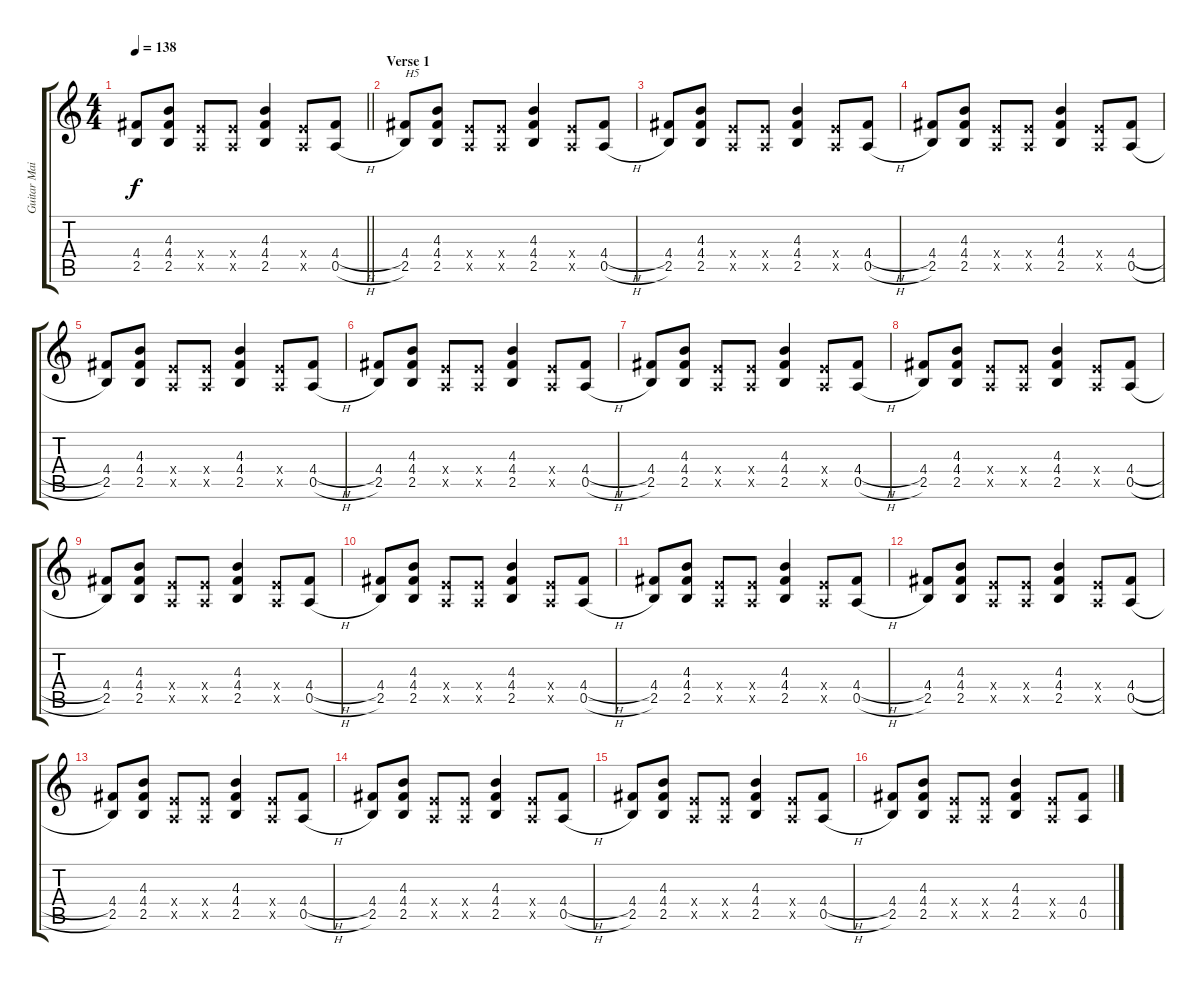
\track ("Guitar Main" "Guitar Mai") {instrument overdrivenguitar}
\staff {score tabs}
\tuning (E4 B3 G3 D3 A2 E2) {hide}
\ts (4 4)
\tempo 138
\clef g2
\barLineRight lightlight
\ks c
(4.4 2.5).8{dy f} (4.3 4.4 2.5).8 (2.4{x} 0.5{x}).8 (2.4{x} 0.5{x}).8 (4.3 4.4 2.5).4 (2.4{x} 0.5{x}).8 (4.4{h} 0.5{h}).8 |
\section ("" "Verse 1")
(4.4 2.5).8{txt "H5"} (4.3 4.4 2.5).8 (2.4{x} 0.5{x}).8 (2.4{x} 0.5{x}).8 (4.3 4.4 2.5).4 (2.4{x} 0.5{x}).8 (4.4{h} 0.5{h}).8 |
(4.4 2.5).8 (4.3 4.4 2.5).8 (2.4{x} 0.5{x}).8 (2.4{x} 0.5{x}).8 (4.3 4.4 2.5).4 (2.4{x} 0.5{x}).8 (4.4{h} 0.5{h}).8 |
(4.4 2.5).8 (4.3 4.4 2.5).8 (2.4{x} 0.5{x}).8 (2.4{x} 0.5{x}).8 (4.3 4.4 2.5).4 (2.4{x} 0.5{x}).8 (4.4{h} 0.5{h}).8 |
(4.4 2.5).8 (4.3 4.4 2.5).8 (2.4{x} 0.5{x}).8 (2.4{x} 0.5{x}).8 (4.3 4.4 2.5).4 (2.4{x} 0.5{x}).8 (4.4{h} 0.5{h}).8 |
(4.4 2.5).8 (4.3 4.4 2.5).8 (2.4{x} 0.5{x}).8 (2.4{x} 0.5{x}).8 (4.3 4.4 2.5).4 (2.4{x} 0.5{x}).8 (4.4{h} 0.5{h}).8 |
(4.4 2.5).8 (4.3 4.4 2.5).8 (2.4{x} 0.5{x}).8 (2.4{x} 0.5{x}).8 (4.3 4.4 2.5).4 (2.4{x} 0.5{x}).8 (4.4{h} 0.5{h}).8 |
(4.4 2.5).8 (4.3 4.4 2.5).8 (2.4{x} 0.5{x}).8 (2.4{x} 0.5{x}).8 (4.3 4.4 2.5).4 (2.4{x} 0.5{x}).8 (4.4{h} 0.5{h}).8 |
(4.4 2.5).8 (4.3 4.4 2.5).8 (2.4{x} 0.5{x}).8 (2.4{x} 0.5{x}).8 (4.3 4.4 2.5).4 (2.4{x} 0.5{x}).8 (4.4{h} 0.5{h}).8 |
(4.4 2.5).8 (4.3 4.4 2.5).8 (2.4{x} 0.5{x}).8 (2.4{x} 0.5{x}).8 (4.3 4.4 2.5).4 (2.4{x} 0.5{x}).8 (4.4{h} 0.5{h}).8 |
(4.4 2.5).8 (4.3 4.4 2.5).8 (2.4{x} 0.5{x}).8 (2.4{x} 0.5{x}).8 (4.3 4.4 2.5).4 (2.4{x} 0.5{x}).8 (4.4{h} 0.5{h}).8 |
(4.4 2.5).8 (4.3 4.4 2.5).8 (2.4{x} 0.5{x}).8 (2.4{x} 0.5{x}).8 (4.3 4.4 2.5).4 (2.4{x} 0.5{x}).8 (4.4{h} 0.5{h}).8 |
(4.4 2.5).8 (4.3 4.4 2.5).8 (2.4{x} 0.5{x}).8 (2.4{x} 0.5{x}).8 (4.3 4.4 2.5).4 (2.4{x} 0.5{x}).8 (4.4{h} 0.5{h}).8 |
(4.4 2.5).8 (4.3 4.4 2.5).8 (2.4{x} 0.5{x}).8 (2.4{x} 0.5{x}).8 (4.3 4.4 2.5).4 (2.4{x} 0.5{x}).8 (4.4{h} 0.5{h}).8 |
(4.4 2.5).8 (4.3 4.4 2.5).8 (2.4{x} 0.5{x}).8 (2.4{x} 0.5{x}).8 (4.3 4.4 2.5).4 (2.4{x} 0.5{x}).8 (4.4{h} 0.5{h}).8 |
(4.4 2.5).8 (4.3 4.4 2.5).8 (2.4{x} 0.5{x}).8 (2.4{x} 0.5{x}).8 (4.3 4.4 2.5).4 (2.4{x} 0.5{x}).8 (4.4{h} 0.5{h}).8
